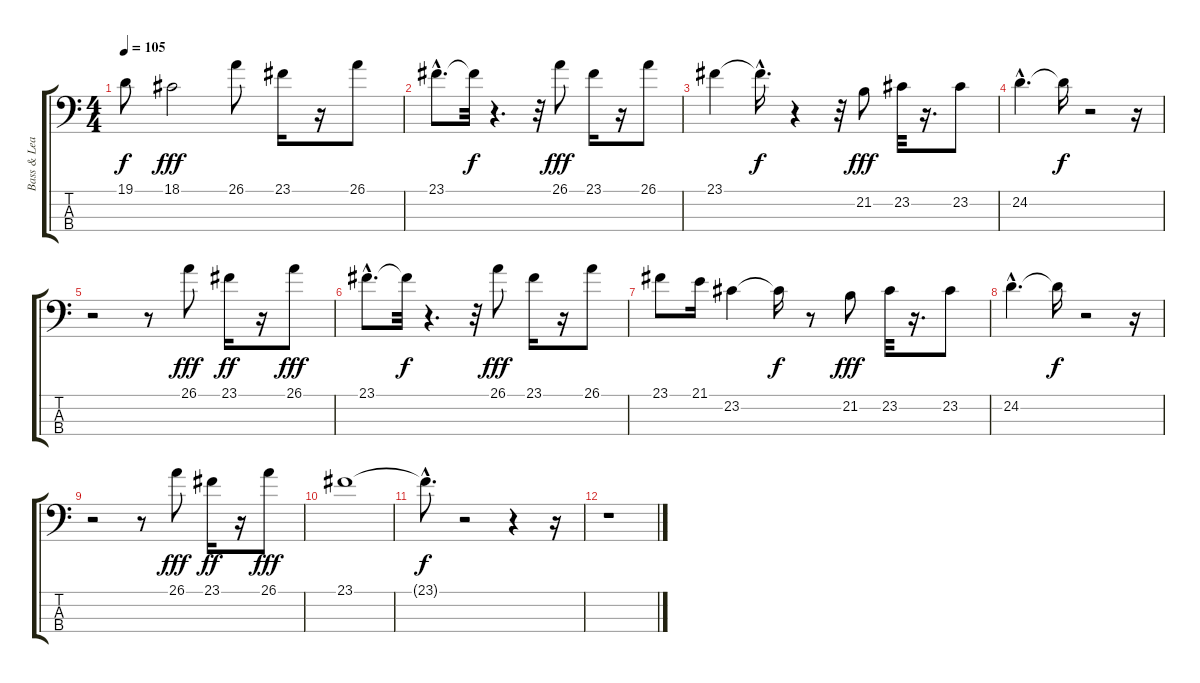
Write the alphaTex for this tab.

\track ("Bass & Lead - Melody" "Bass & Lea") {instrument lead8bassandlead}
\staff {score tabs}
\tuning (G2 D2 A1 E1) {hide}
\ts (4 4)
\tempo 105
\clef f4
\ks c
19.1{t}.8{dy f} 18.1.2{dy fff} 26.1.8 23.1.16 r.16 26.1.8 |
23.1{hac}.8{d} 23.1{t}.32{dy f} r.4{d} r.32 26.1.8{dy fff} 23.1.16 r.16 26.1.8 |
23.1.4 23.1{hac t}.16{d dy f} r.4 r.32 21.2.8{dy fff} 23.2.32 r.16{d} 23.2.8 |
24.2{hac}.4{d} 24.2{t}.16{dy f} r.2 r.16 |
r.2 r.8 26.1.8{dy fff} 23.1.16{dy ff} r.16 26.1.8{dy fff} |
23.1{hac}.8{d} 23.1{t}.32{dy f} r.4{d} r.32 26.1.8{dy fff} 23.1.16 r.16 26.1.8 |
23.1.8 21.1.16 23.2.4 23.2{t}.16{dy f} r.8 21.2.8{dy fff} 23.2.32 r.16{d} 23.2.8 |
24.2{hac}.4{d} 24.2{t}.16{dy f} r.2 r.16 |
r.2 r.8 26.1.8{dy fff} 23.1.16{dy ff} r.16 26.1.8{dy fff} |
23.1.1 |
23.1{hac t}.8{d dy f} r.2 r.4 r.16 |
r.1
